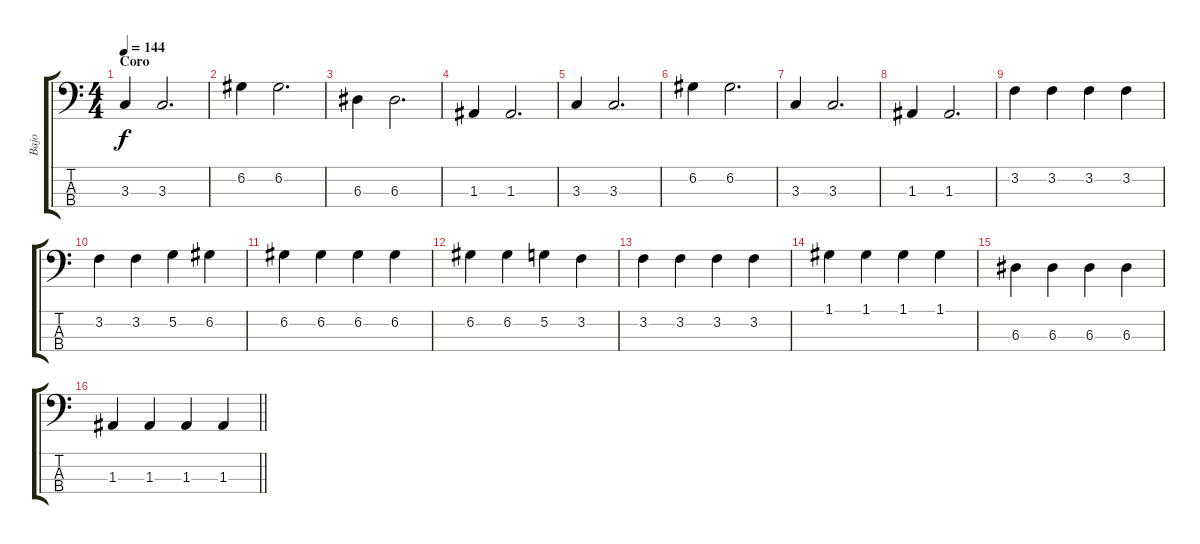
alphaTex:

\track ("Bajo" "Bajo") {instrument electricbassfinger}
\staff {score tabs}
\tuning (G2 D2 A1 E1) {hide}
\ts (4 4)
\section ("" "Coro")
\tempo 144
\clef f4
\ks c
3.3.4{dy f} 3.3.2{d} |
6.2.4 6.2.2{d} |
6.3.4 6.3.2{d} |
1.3.4 1.3.2{d} |
3.3.4 3.3.2{d} |
6.2.4 6.2.2{d} |
3.3.4 3.3.2{d} |
1.3.4 1.3.2{d} |
3.2.4 3.2.4 3.2.4 3.2.4 |
3.2.4 3.2.4 5.2.4 6.2.4 |
6.2.4 6.2.4 6.2.4 6.2.4 |
6.2.4 6.2.4 5.2.4 3.2.4 |
3.2.4 3.2.4 3.2.4 3.2.4 |
1.1.4 1.1.4 1.1.4 1.1.4 |
6.3.4 6.3.4 6.3.4 6.3.4 |
\barLineRight lightlight
1.3.4 1.3.4 1.3.4 1.3.4
